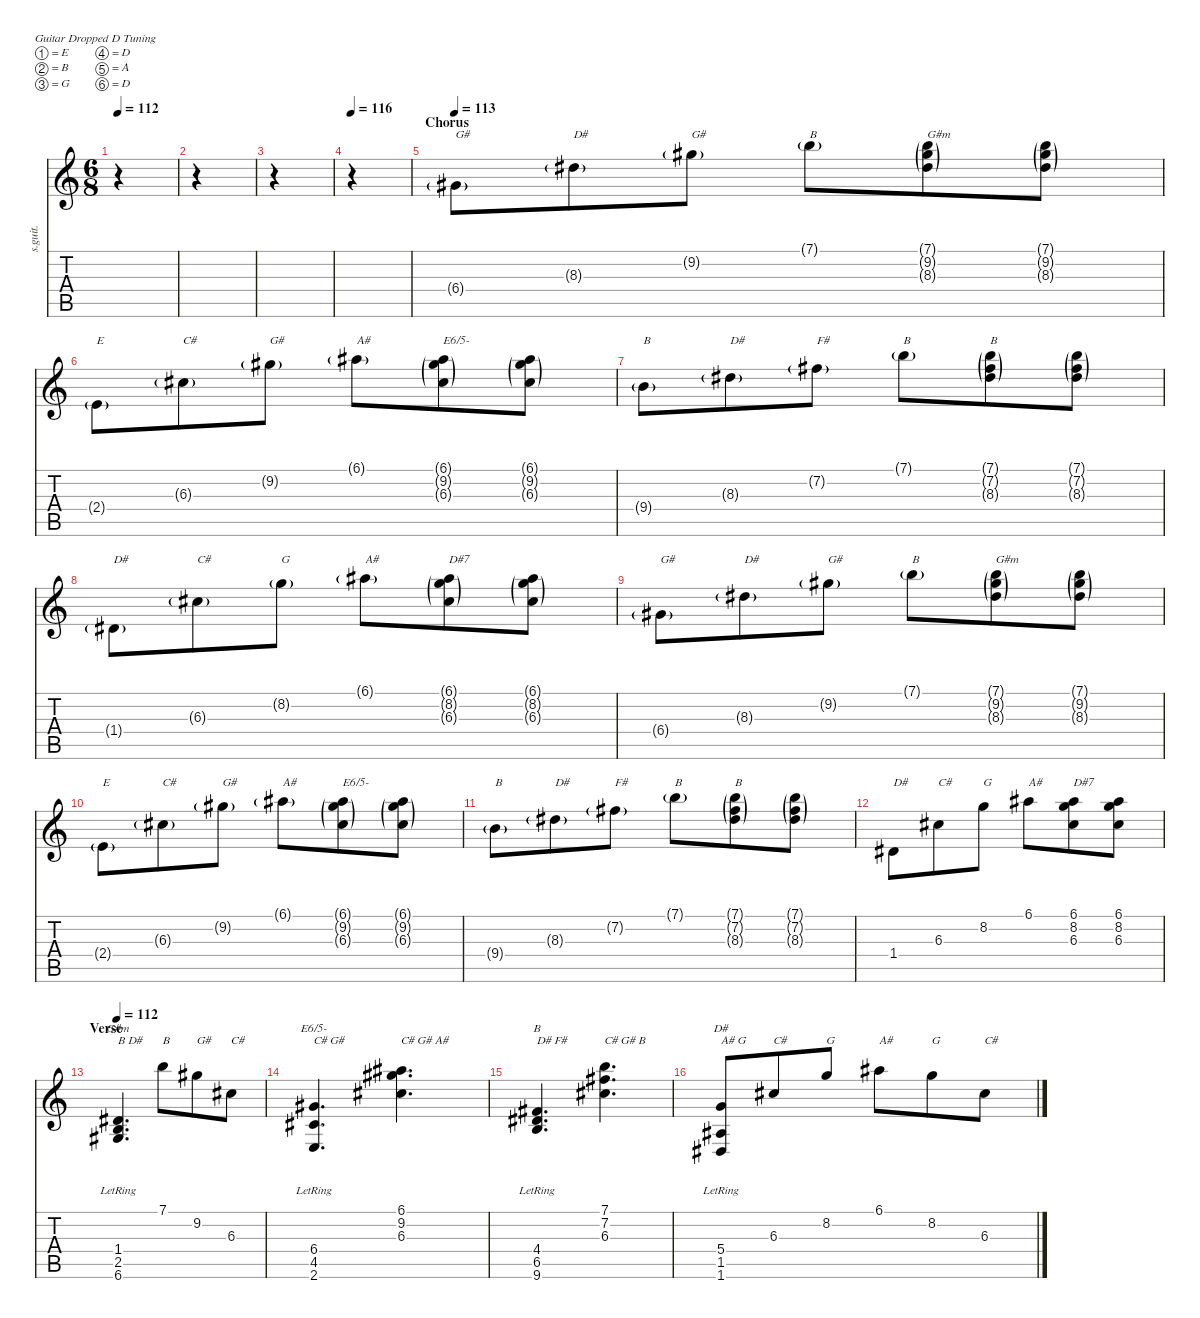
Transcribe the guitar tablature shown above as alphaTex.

\defaultSystemsLayout 4
\hideDynamics
\bracketExtendMode nobrackets
\track ("Serj - Piano" "s.guit.") {instrument acousticgrandpiano}
\staff {score tabs}
\tuning (E4 B3 G3 D3 A2 D2)
\displaytranspose 12
\chord ("G#m" 3 1 2 2 0 x) {showdiagram false}
\chord ("E6/5-" 3 1 2 2 0 x) {showdiagram false}
\chord ("B" 3 1 2 2 0 x) {showdiagram false}
\chord ("D#" 3 1 2 2 0 x) {showdiagram false}
\ts (6 8)
\tempo 112
\clef g2
\ks c
r.4{dy mp} |
r.4 |
r.4 |
\tempo 116
r.4 |
\section ("" "Chorus")
\tempo 113
6.4{g acc #}.8{txt "G#" lyrics (0 "") lyrics (1 "") lyrics (2 "") lyrics (3 "") lyrics (4 "")} 8.3{g acc #}.8{txt "D#" lyrics (0 "") lyrics (1 "") lyrics (2 "") lyrics (3 "") lyrics (4 "")} 9.2{g acc #}.8{txt "G#" lyrics (0 "") lyrics (1 "") lyrics (2 "") lyrics (3 "") lyrics (4 "")} 7.1{g}.8{txt "B" lyrics (0 "") lyrics (1 "") lyrics (2 "") lyrics (3 "") lyrics (4 "")} (7.1{g} 9.2{g acc #} 8.3{g acc #}).8{txt "G#m" lyrics (0 "") lyrics (1 "") lyrics (2 "") lyrics (3 "") lyrics (4 "")} (7.1{g} 9.2{g acc #} 8.3{g acc #}).8{lyrics (0 "") lyrics (1 "") lyrics (2 "") lyrics (3 "") lyrics (4 "")} |
2.4{g}.8{txt "E" lyrics (0 "") lyrics (1 "") lyrics (2 "") lyrics (3 "") lyrics (4 "")} 6.3{g acc #}.8{txt "C#" lyrics (0 "") lyrics (1 "") lyrics (2 "") lyrics (3 "") lyrics (4 "")} 9.2{g acc #}.8{txt "G#" lyrics (0 "") lyrics (1 "") lyrics (2 "") lyrics (3 "") lyrics (4 "")} 6.1{g acc #}.8{txt "A#" lyrics (0 "") lyrics (1 "") lyrics (2 "") lyrics (3 "") lyrics (4 "")} (6.1{g acc #} 9.2{g acc #} 6.3{g acc #}).8{txt "E6/5-" lyrics (0 "") lyrics (1 "") lyrics (2 "") lyrics (3 "") lyrics (4 "")} (6.1{g acc #} 9.2{g acc #} 6.3{g acc #}).8{lyrics (0 "") lyrics (1 "") lyrics (2 "") lyrics (3 "") lyrics (4 "")} |
9.4{g}.8{txt "B" lyrics (0 "") lyrics (1 "") lyrics (2 "") lyrics (3 "") lyrics (4 "")} 8.3{g acc #}.8{txt "D#" lyrics (0 "") lyrics (1 "") lyrics (2 "") lyrics (3 "") lyrics (4 "")} 7.2{g acc #}.8{txt "F#" lyrics (0 "") lyrics (1 "") lyrics (2 "") lyrics (3 "") lyrics (4 "")} 7.1{g}.8{txt "B" lyrics (0 "") lyrics (1 "") lyrics (2 "") lyrics (3 "") lyrics (4 "")} (7.1{g} 7.2{g acc #} 8.3{g acc #}).8{txt "B" lyrics (0 "") lyrics (1 "") lyrics (2 "") lyrics (3 "") lyrics (4 "")} (7.1{g} 7.2{g acc #} 8.3{g acc #}).8{lyrics (0 "") lyrics (1 "") lyrics (2 "") lyrics (3 "") lyrics (4 "")} |
1.4{g acc #}.8{txt "D#" lyrics (0 "") lyrics (1 "") lyrics (2 "") lyrics (3 "") lyrics (4 "")} 6.3{g acc #}.8{txt "C#" lyrics (0 "") lyrics (1 "") lyrics (2 "") lyrics (3 "") lyrics (4 "")} 8.2{g}.8{txt "G" lyrics (0 "") lyrics (1 "") lyrics (2 "") lyrics (3 "") lyrics (4 "")} 6.1{g acc #}.8{txt "A#" lyrics (0 "") lyrics (1 "") lyrics (2 "") lyrics (3 "") lyrics (4 "")} (6.1{g acc #} 8.2{g} 6.3{g acc #}).8{txt "D#7" lyrics (0 "") lyrics (1 "") lyrics (2 "") lyrics (3 "") lyrics (4 "")} (6.1{g acc #} 8.2{g} 6.3{g acc #}).8{lyrics (0 "") lyrics (1 "") lyrics (2 "") lyrics (3 "") lyrics (4 "")} |
6.4{g acc #}.8{txt "G#" lyrics (0 "") lyrics (1 "") lyrics (2 "") lyrics (3 "") lyrics (4 "")} 8.3{g acc #}.8{txt "D#" lyrics (0 "") lyrics (1 "") lyrics (2 "") lyrics (3 "") lyrics (4 "")} 9.2{g acc #}.8{txt "G#" lyrics (0 "") lyrics (1 "") lyrics (2 "") lyrics (3 "") lyrics (4 "")} 7.1{g}.8{txt "B" lyrics (0 "") lyrics (1 "") lyrics (2 "") lyrics (3 "") lyrics (4 "")} (7.1{g} 9.2{g acc #} 8.3{g acc #}).8{txt "G#m" lyrics (0 "") lyrics (1 "") lyrics (2 "") lyrics (3 "") lyrics (4 "")} (7.1{g} 9.2{g acc #} 8.3{g acc #}).8{lyrics (0 "") lyrics (1 "") lyrics (2 "") lyrics (3 "") lyrics (4 "")} |
2.4{g}.8{txt "E" lyrics (0 "") lyrics (1 "") lyrics (2 "") lyrics (3 "") lyrics (4 "")} 6.3{g acc #}.8{txt "C#" lyrics (0 "") lyrics (1 "") lyrics (2 "") lyrics (3 "") lyrics (4 "")} 9.2{g acc #}.8{txt "G#" lyrics (0 "") lyrics (1 "") lyrics (2 "") lyrics (3 "") lyrics (4 "")} 6.1{g acc #}.8{txt "A#" lyrics (0 "") lyrics (1 "") lyrics (2 "") lyrics (3 "") lyrics (4 "")} (6.1{g acc #} 9.2{g acc #} 6.3{g acc #}).8{txt "E6/5-" lyrics (0 "") lyrics (1 "") lyrics (2 "") lyrics (3 "") lyrics (4 "")} (6.1{g acc #} 9.2{g acc #} 6.3{g acc #}).8{lyrics (0 "") lyrics (1 "") lyrics (2 "") lyrics (3 "") lyrics (4 "")} |
9.4{g}.8{txt "B" lyrics (0 "") lyrics (1 "") lyrics (2 "") lyrics (3 "") lyrics (4 "")} 8.3{g acc #}.8{txt "D#" lyrics (0 "") lyrics (1 "") lyrics (2 "") lyrics (3 "") lyrics (4 "")} 7.2{g acc #}.8{txt "F#" lyrics (0 "") lyrics (1 "") lyrics (2 "") lyrics (3 "") lyrics (4 "")} 7.1{g}.8{txt "B" lyrics (0 "") lyrics (1 "") lyrics (2 "") lyrics (3 "") lyrics (4 "")} (7.1{g} 7.2{g acc #} 8.3{g acc #}).8{txt "B" lyrics (0 "") lyrics (1 "") lyrics (2 "") lyrics (3 "") lyrics (4 "")} (7.1{g} 7.2{g acc #} 8.3{g acc #}).8{lyrics (0 "") lyrics (1 "") lyrics (2 "") lyrics (3 "") lyrics (4 "")} |
1.4{acc #}.8{txt "D#" lyrics (0 "") lyrics (1 "") lyrics (2 "") lyrics (3 "") lyrics (4 "") dy f} 6.3{acc #}.8{txt "C#" lyrics (0 "") lyrics (1 "") lyrics (2 "") lyrics (3 "") lyrics (4 "")} 8.2.8{txt "G" lyrics (0 "") lyrics (1 "") lyrics (2 "") lyrics (3 "") lyrics (4 "")} 6.1{acc #}.8{txt "A#" lyrics (0 "") lyrics (1 "") lyrics (2 "") lyrics (3 "") lyrics (4 "")} (6.1{acc #} 8.2 6.3{acc #}).8{txt "D#7" lyrics (0 "") lyrics (1 "") lyrics (2 "") lyrics (3 "") lyrics (4 "")} (6.1{acc #} 8.2 6.3{acc #}).8{lyrics (0 "") lyrics (1 "") lyrics (2 "") lyrics (3 "") lyrics (4 "")} |
\section ("" "Verse")
\tempo 112
(1.4{lr acc #} 2.5{lr} 6.6{lr acc #}).4{d ch "G#m" txt "B D#" lyrics (0 "") lyrics (1 "") lyrics (2 "") lyrics (3 "") lyrics (4 "")} 7.1.8{txt "B" lyrics (0 "") lyrics (1 "") lyrics (2 "") lyrics (3 "") lyrics (4 "")} 9.2{acc #}.8{txt "G#" lyrics (0 "") lyrics (1 "") lyrics (2 "") lyrics (3 "") lyrics (4 "")} 6.3{acc #}.8{txt "C#" lyrics (0 "") lyrics (1 "") lyrics (2 "") lyrics (3 "") lyrics (4 "")} |
(6.4{lr acc #} 4.5{lr acc #} 2.6{lr}).4{d ch "E6/5-" txt "C# G#" lyrics (0 "") lyrics (1 "") lyrics (2 "") lyrics (3 "") lyrics (4 "")} (6.1{acc #} 9.2{acc #} 6.3{acc #}).4{d txt "C# G# A#" lyrics (0 "") lyrics (1 "") lyrics (2 "") lyrics (3 "") lyrics (4 "")} |
(4.4{lr acc #} 6.5{lr acc #} 9.6{lr}).4{d ch "B" txt "D# F#" lyrics (0 "") lyrics (1 "") lyrics (2 "") lyrics (3 "") lyrics (4 "")} (7.1 7.2{acc #} 6.3{acc #}).4{d txt "C# G# B" lyrics (0 "") lyrics (1 "") lyrics (2 "") lyrics (3 "") lyrics (4 "")} |
(5.4{lr} 1.5{lr acc #} 1.6{lr acc #}).8{ch "D#" txt "A# G" lyrics (0 "") lyrics (1 "") lyrics (2 "") lyrics (3 "") lyrics (4 "")} 6.3{acc #}.8{txt "C#" lyrics (0 "") lyrics (1 "") lyrics (2 "") lyrics (3 "") lyrics (4 "")} 8.2.8{txt "G" lyrics (0 "") lyrics (1 "") lyrics (2 "") lyrics (3 "") lyrics (4 "")} 6.1{acc #}.8{txt "A#" lyrics (0 "") lyrics (1 "") lyrics (2 "") lyrics (3 "") lyrics (4 "")} 8.2.8{txt "G" lyrics (0 "") lyrics (1 "") lyrics (2 "") lyrics (3 "") lyrics (4 "")} 6.3{acc #}.8{txt "C#" lyrics (0 "") lyrics (1 "") lyrics (2 "") lyrics (3 "") lyrics (4 "")}
